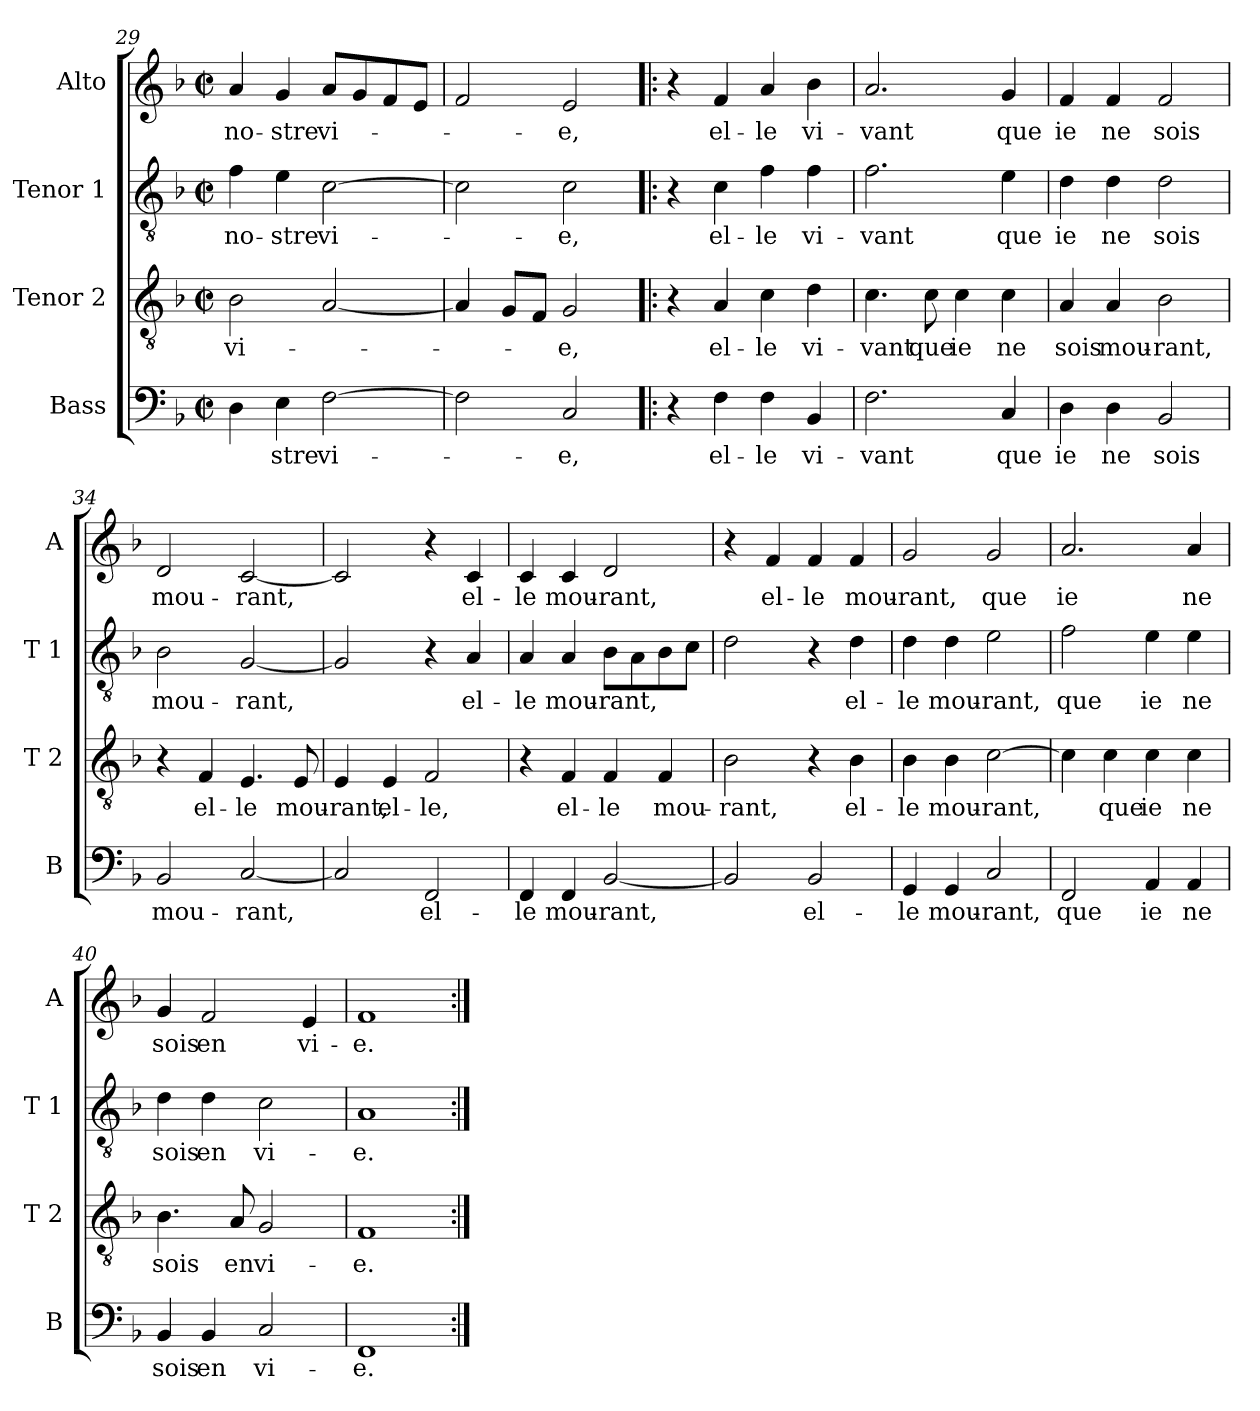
**kern	**text	**kern	**text	**kern	**text	**kern	**text
*part4	*part4	*part3	*part3	*part2	*part2	*part1	*part1
*staff4	*staff4	*staff3	*staff3	*staff2	*staff2	*staff1	*staff1
*I"Bass	*	*I"Tenor 2	*	*I"Tenor 1	*	*I"Alto	*
*I'B	*	*I'T 2	*	*I'T 1	*	*I'A	*
*clefF4	*	*clefGv2	*	*clefGv2	*	*clefG2	*
*k[b-]	*	*k[b-]	*	*k[b-]	*	*k[b-]	*
*F:	*	*F:	*	*F:	*	*F:	*
*M2/2	*	*M2/2	*	*M2/2	*	*M2/2	*
*met(c|)	*	*met(c|)	*	*met(c|)	*	*met(c|)	*
=29	=29	=29	=29	=29	=29	=29	=29
!	!	!	!LO:LY:b	!	!LO:LY:b	!	!LO:LY:b
4D\	.	2B-\	vi-	4f\	no-	4a/	no-
!	!LO:LY:b	!	!	!	!LO:LY:b	!	!LO:LY:b
4E\	-stre	.	.	4e\	-stre	4g/	-stre
!	!LO:LY:b	!	!	!	!LO:LY:b	!	!LO:LY:b
[2F\	vi-	[2A/	.	[2c\	vi-	8a/L	vi-
.	.	.	.	.	.	8g/	.
.	.	.	.	.	.	8f/	.
.	.	.	.	.	.	8e/J	.
=30	=30	=30	=30	=30	=30	=30	=30
2F\]	.	4A/]	.	2c\]	.	2f/	.
.	.	8G/L	.	.	.	.	.
.	.	8F/J	.	.	.	.	.
!	!LO:LY:b	!	!LO:LY:b	!	!LO:LY:b	!	!LO:LY:b
2C/	-e,	2G/	-e,	2c\	-e,	2e/	-e,
=31!|:	=31!|:	=31!|:	=31!|:	=31!|:	=31!|:	=31!|:	=31!|:
4r	.	4r	.	4r	.	4r	.
!	!LO:LY:b	!	!LO:LY:b	!	!LO:LY:b	!	!LO:LY:b
4F\	el-	4A/	el-	4c\	el-	4f/	el-
!	!LO:LY:b	!	!LO:LY:b	!	!LO:LY:b	!	!LO:LY:b
4F\	-le	4c\	-le	4f\	-le	4a/	-le
!	!LO:LY:b	!	!LO:LY:b	!	!LO:LY:b	!	!LO:LY:b
4BB-/	vi-	4d\	vi-	4f\	vi-	4b-\	vi-
!!LO:LB:g=z
=32	=32	=32	=32	=32	=32	=32	=32
!	!LO:LY:b	!	!LO:LY:b	!	!LO:LY:b	!	!LO:LY:b
2.F\	-vant	4.c\	-vant	2.f\	-vant	2.a/	-vant
!	!	!	!LO:LY:b	!	!	!	!
.	.	8c\	que	.	.	.	.
!	!	!	!LO:LY:b	!	!	!	!
.	.	4c\	ie	.	.	.	.
!	!LO:LY:b	!	!LO:LY:b	!	!LO:LY:b	!	!LO:LY:b
4C/	que	4c\	ne	4e\	que	4g/	que
=33	=33	=33	=33	=33	=33	=33	=33
!	!LO:LY:b	!	!LO:LY:b	!	!LO:LY:b	!	!LO:LY:b
4D\	ie	4A/	sois	4d\	ie	4f/	ie
!	!LO:LY:b	!	!LO:LY:b	!	!LO:LY:b	!	!LO:LY:b
4D\	ne	4A/	mou-	4d\	ne	4f/	ne
!	!LO:LY:b	!	!LO:LY:b	!	!LO:LY:b	!	!LO:LY:b
2BB-/	sois	2B-\	-rant,	2d\	sois	2f/	sois
=34	=34	=34	=34	=34	=34	=34	=34
!	!LO:LY:b	!	!	!	!LO:LY:b	!	!LO:LY:b
2BB-/	mou-	4r	.	2B-\	mou-	2d/	mou-
!	!	!	!LO:LY:b	!	!	!	!
.	.	4F/	el-	.	.	.	.
!	!LO:LY:b	!	!LO:LY:b	!	!LO:LY:b	!	!LO:LY:b
[2C/	-rant,	4.E/	-le	[2G/	-rant,	[2c/	-rant,
!	!	!	!LO:LY:b	!	!	!	!
.	.	8E/	mou-	.	.	.	.
=35	=35	=35	=35	=35	=35	=35	=35
!	!	!	!LO:LY:b	!	!	!	!
2C/]	.	4E/	-rant,	2G/]	.	2c/]	.
!	!	!	!LO:LY:b	!	!	!	!
.	.	4E/	el-	.	.	.	.
!	!LO:LY:b	!	!LO:LY:b	!	!	!	!
2FF/	el-	2F/	-le,	4r	.	4r	.
!	!	!	!	!	!LO:LY:b	!	!LO:LY:b
.	.	.	.	4A/	el-	4c/	el-
=36	=36	=36	=36	=36	=36	=36	=36
!	!LO:LY:b	!	!	!	!LO:LY:b	!	!LO:LY:b
4FF/	-le	4r	.	4A/	-le	4c/	-le
!	!LO:LY:b	!	!LO:LY:b	!	!LO:LY:b	!	!LO:LY:b
4FF/	mou-	4F/	el-	4A/	mou-	4c/	mou-
!	!LO:LY:b	!	!LO:LY:b	!	!LO:LY:b	!	!LO:LY:b
[2BB-/	-rant,	4F/	-le	8B-\L	-rant,	2d/	-rant,
.	.	.	.	8A\	.	.	.
!	!	!	!LO:LY:b	!	!	!	!
.	.	4F/	mou-	8B-\	.	.	.
.	.	.	.	8c\J	.	.	.
!!LO:LB:g=z
=37	=37	=37	=37	=37	=37	=37	=37
!	!	!	!LO:LY:b	!	!	!	!
2BB-/]	.	2B-\	-rant,	2d\	.	4r	.
!	!	!	!	!	!	!	!LO:LY:b
.	.	.	.	.	.	4f/	el-
!	!LO:LY:b	!	!	!	!	!	!LO:LY:b
2BB-/	el-	4r	.	4r	.	4f/	-le
!	!	!	!LO:LY:b	!	!LO:LY:b	!	!LO:LY:b
.	.	4B-\	el-	4d\	el-	4f/	mou-
=38	=38	=38	=38	=38	=38	=38	=38
!	!LO:LY:b	!	!LO:LY:b	!	!LO:LY:b	!	!LO:LY:b
4GG/	-le	4B-\	-le	4d\	-le	2g/	-rant,
!	!LO:LY:b	!	!LO:LY:b	!	!LO:LY:b	!	!
4GG/	mou-	4B-\	mou-	4d\	mou-	.	.
!	!LO:LY:b	!	!LO:LY:b	!	!LO:LY:b	!	!LO:LY:b
2C/	-rant,	[2c\	-rant,	2e\	-rant,	2g/	que
=39	=39	=39	=39	=39	=39	=39	=39
!	!LO:LY:b	!	!	!	!LO:LY:b	!	!LO:LY:b
2FF/	que	4c\]	.	2f\	que	2.a/	ie
!	!	!	!LO:LY:b	!	!	!	!
.	.	4c\	que	.	.	.	.
!	!LO:LY:b	!	!LO:LY:b	!	!LO:LY:b	!	!
4AA/	ie	4c\	ie	4e\	ie	.	.
!	!LO:LY:b	!	!LO:LY:b	!	!LO:LY:b	!	!LO:LY:b
4AA/	ne	4c\	ne	4e\	ne	4a/	ne
=40	=40	=40	=40	=40	=40	=40	=40
!	!LO:LY:b	!	!LO:LY:b	!	!LO:LY:b	!	!LO:LY:b
4BB-/	sois	4.B-\	sois	4d\	sois	4g/	sois
!	!LO:LY:b	!	!	!	!LO:LY:b	!	!LO:LY:b
4BB-/	en	.	.	4d\	en	2f/	en
!	!	!	!LO:LY:b	!	!	!	!
.	.	8A/	en	.	.	.	.
!	!LO:LY:b	!	!LO:LY:b	!	!LO:LY:b	!	!
2C/	vi-	2G/	vi-	2c\	vi-	.	.
!	!	!	!	!	!	!	!LO:LY:b
.	.	.	.	.	.	4e/	vi-
=41	=41	=41	=41	=41	=41	=41	=41
!	!LO:LY:b	!	!LO:LY:b	!	!LO:LY:b	!	!LO:LY:b
1FF	-e.	1F	-e.	1A	-e.	1f	-e.
=:|!	=:|!	=:|!	=:|!	=:|!	=:|!	=:|!	=:|!
*-	*-	*-	*-	*-	*-	*-	*-
